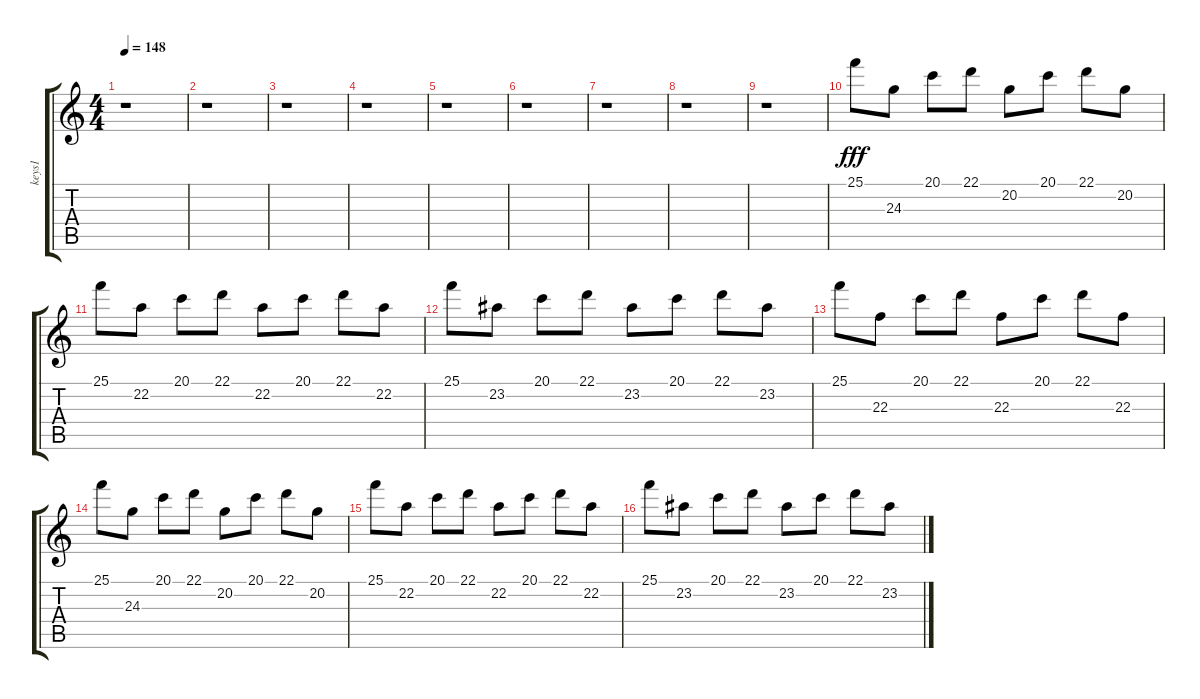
\track ("keys1" "keys1") {instrument acousticgrandpiano}
\staff {score tabs}
\tuning (E4 B3 G3 D3 A2 E2) {hide}
\ts (4 4)
\tempo 148
\clef g2
\ks c
r.1{dy fff} |
r.1 |
r.1 |
r.1 |
r.1 |
r.1 |
r.1 |
r.1 |
r.1 |
25.1.8 24.3.8 20.1.8 22.1.8 20.2.8 20.1.8 22.1.8 20.2.8 |
25.1.8 22.2.8 20.1.8 22.1.8 22.2.8 20.1.8 22.1.8 22.2.8 |
25.1.8 23.2.8 20.1.8 22.1.8 23.2.8 20.1.8 22.1.8 23.2.8 |
25.1.8 22.3.8 20.1.8 22.1.8 22.3.8 20.1.8 22.1.8 22.3.8 |
25.1.8 24.3.8 20.1.8 22.1.8 20.2.8 20.1.8 22.1.8 20.2.8 |
25.1.8 22.2.8 20.1.8 22.1.8 22.2.8 20.1.8 22.1.8 22.2.8 |
25.1.8 23.2.8 20.1.8 22.1.8 23.2.8 20.1.8 22.1.8 23.2.8
